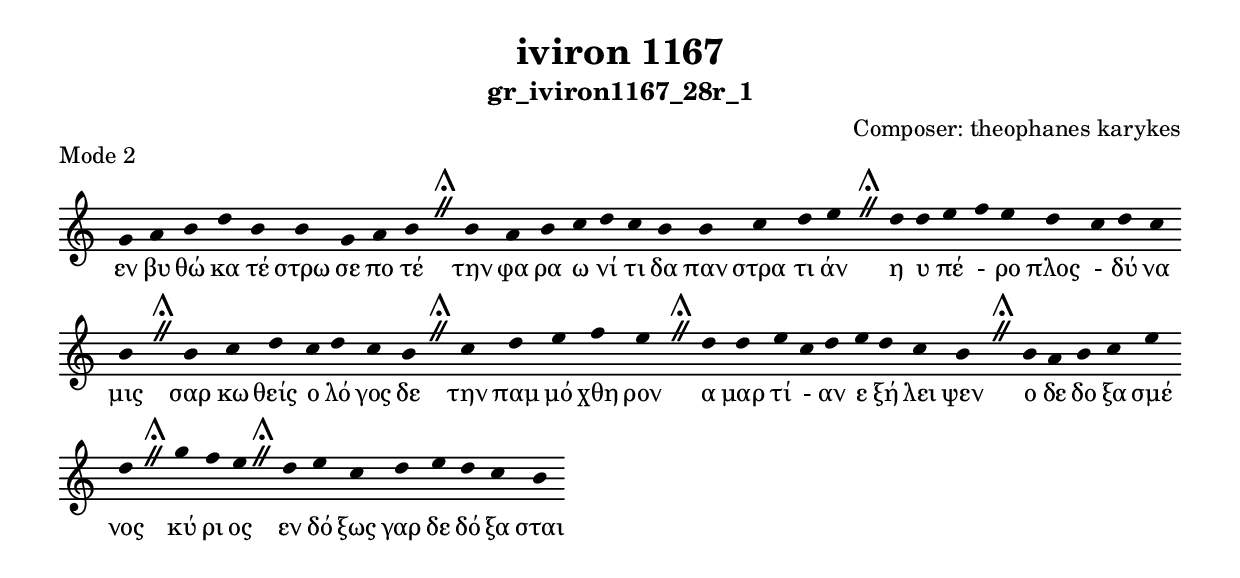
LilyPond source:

\include "gregorian.ly"

	\header {
 	  title = "iviron 1167"
	  subtitle = "gr_iviron1167_28r_1"
	  composer = "Composer: theophanes karykes"
	  piece = "Mode 2"
	}

	chant = {
	  g'4 a'4 b'4 d''4 b'4 b'4 g'4 a'4 b'4 \divisioMaior
 b'4 a'4 b'4 c''4 d''4 c''4 b'4 b'4 c''4 d''4 e''4 \divisioMaior
 d''4 d''4 e''4 f''4 e''4 d''4 c''4 d''4 c''4 b'4 \divisioMaior
 b'4 c''4 d''4 c''4 d''4 c''4 b'4 \divisioMaior
 c''4 d''4 e''4 f''4 e''4 \divisioMaior
 d''4 d''4 e''4 c''4 d''4 e''4 d''4 c''4 b'4 \divisioMaior
 b'4 a'4 b'4 c''4 e''4 d''4 \divisioMaior
 g''4 f''4 e''4 \divisioMaior
 d''4 e''4 c''4 d''4 e''4 d''4 c''4 b'4\finalis
	}

	verba = \lyricmode {εν βυ θώ κα τέ στρω σε πο τέ 
την φα ρα ω νί τι δα παν στρα τι άν 
η υ πέ - ρο πλος - δύ να μις 
σαρ κω θείς ο λό γος δε 
την παμ μό χθη ρον 
α μαρ τί - αν ε ξή λει ψεν 
ο δε δο ξα σμέ νος 
κύ ρι ος 
εν δό ξως γαρ δε δό ξα σται 
	}


	\score {
	  \new Staff <<
	  \new Voice = "melody" \chant
	  \new Lyrics = "one" \lyricsto melody \verba
	  >>
	  \layout {
	    \context {
	      \Staff
	      \remove "Time_signature_engraver"
	      \remove "Bar_engraver"
	    }
	    \context {
	      \Voice
	      \remove "Stem_engraver"
	    }
	  }
	}